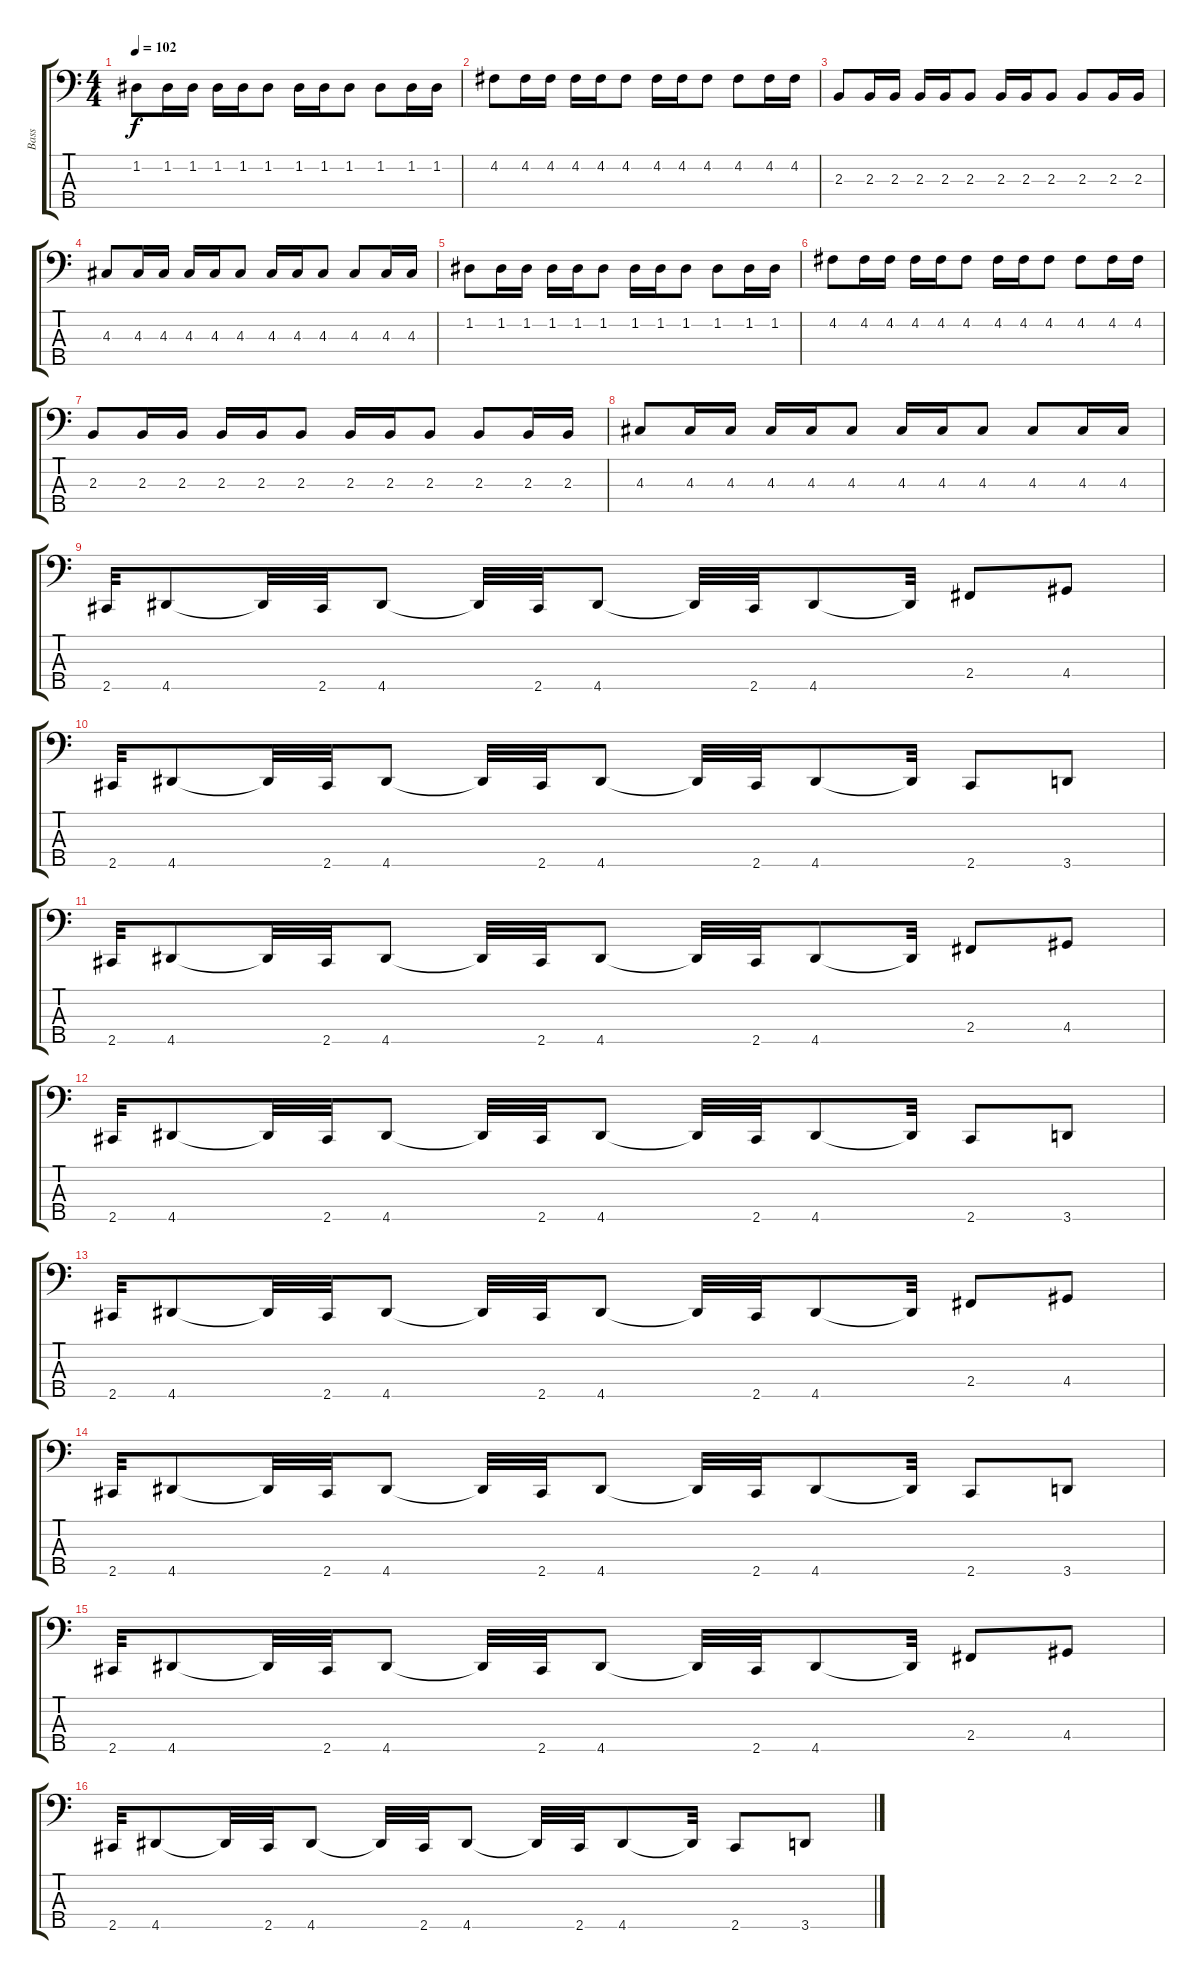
\track ("Bass" "Bass") {instrument electricbassfinger}
\staff {score tabs}
\tuning (G2 D2 A1 E1 B0) {hide}
\ts (4 4)
\tempo 102
\clef f4
\ks c
1.2.8{dy f} 1.2.16 1.2.16 1.2.16 1.2.16 1.2.8 1.2.16 1.2.16 1.2.8 1.2.8 1.2.16 1.2.16 |
4.2.8 4.2.16 4.2.16 4.2.16 4.2.16 4.2.8 4.2.16 4.2.16 4.2.8 4.2.8 4.2.16 4.2.16 |
2.3.8 2.3.16 2.3.16 2.3.16 2.3.16 2.3.8 2.3.16 2.3.16 2.3.8 2.3.8 2.3.16 2.3.16 |
4.3.8 4.3.16 4.3.16 4.3.16 4.3.16 4.3.8 4.3.16 4.3.16 4.3.8 4.3.8 4.3.16 4.3.16 |
1.2.8 1.2.16 1.2.16 1.2.16 1.2.16 1.2.8 1.2.16 1.2.16 1.2.8 1.2.8 1.2.16 1.2.16 |
4.2.8 4.2.16 4.2.16 4.2.16 4.2.16 4.2.8 4.2.16 4.2.16 4.2.8 4.2.8 4.2.16 4.2.16 |
2.3.8 2.3.16 2.3.16 2.3.16 2.3.16 2.3.8 2.3.16 2.3.16 2.3.8 2.3.8 2.3.16 2.3.16 |
4.3.8 4.3.16 4.3.16 4.3.16 4.3.16 4.3.8 4.3.16 4.3.16 4.3.8 4.3.8 4.3.16 4.3.16 |
2.5.32{volume 14} 4.5.8 4.5{t}.32 2.5.32 4.5.8 4.5{t}.32 2.5.32 4.5.8 4.5{t}.32 2.5.32 4.5.8 4.5{t}.32 2.4.8 4.4.8 |
2.5.32 4.5.8 4.5{t}.32 2.5.32 4.5.8 4.5{t}.32 2.5.32 4.5.8 4.5{t}.32 2.5.32 4.5.8 4.5{t}.32 2.5.8 3.5.8 |
2.5.32 4.5.8 4.5{t}.32 2.5.32 4.5.8 4.5{t}.32 2.5.32 4.5.8 4.5{t}.32 2.5.32 4.5.8 4.5{t}.32 2.4.8 4.4.8 |
2.5.32 4.5.8 4.5{t}.32 2.5.32 4.5.8 4.5{t}.32 2.5.32 4.5.8 4.5{t}.32 2.5.32 4.5.8 4.5{t}.32 2.5.8 3.5.8 |
2.5.32 4.5.8 4.5{t}.32 2.5.32 4.5.8 4.5{t}.32 2.5.32 4.5.8 4.5{t}.32 2.5.32 4.5.8 4.5{t}.32 2.4.8 4.4.8 |
2.5.32 4.5.8 4.5{t}.32 2.5.32 4.5.8 4.5{t}.32 2.5.32 4.5.8 4.5{t}.32 2.5.32 4.5.8 4.5{t}.32 2.5.8 3.5.8 |
2.5.32 4.5.8 4.5{t}.32 2.5.32 4.5.8 4.5{t}.32 2.5.32 4.5.8 4.5{t}.32 2.5.32 4.5.8 4.5{t}.32 2.4.8 4.4.8 |
2.5.32 4.5.8 4.5{t}.32 2.5.32 4.5.8 4.5{t}.32 2.5.32 4.5.8 4.5{t}.32 2.5.32 4.5.8 4.5{t}.32 2.5.8 3.5.8
